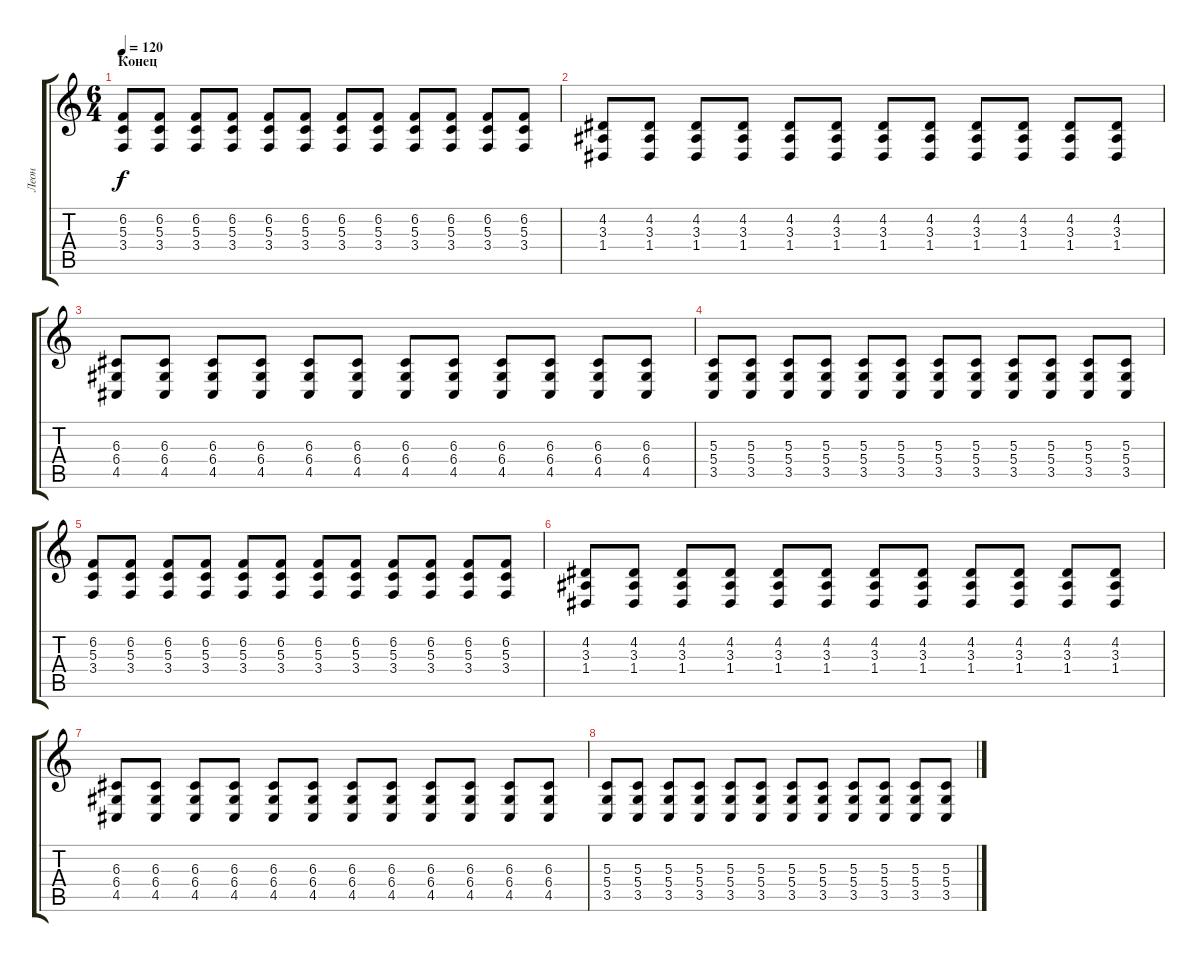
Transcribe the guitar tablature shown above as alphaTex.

\track ("Леон" "Леон") {instrument choiraahs}
\staff {score tabs}
\tuning (E4 B3 G3 D3 A2 E2) {hide}
\ts (6 4)
\section ("" "Конец")
\tempo 120
\clef g2
\ks c
(6.2 5.3 3.4).8{dy f volume 8 instrument stringensemble1} (6.2 5.3 3.4).8 (6.2 5.3 3.4).8 (6.2 5.3 3.4).8 (6.2 5.3 3.4).8 (6.2 5.3 3.4).8 (6.2 5.3 3.4).8 (6.2 5.3 3.4).8 (6.2 5.3 3.4).8 (6.2 5.3 3.4).8 (6.2 5.3 3.4).8 (6.2 5.3 3.4).8 |
(4.2 3.3 1.4).8 (4.2 3.3 1.4).8 (4.2 3.3 1.4).8 (4.2 3.3 1.4).8 (4.2 3.3 1.4).8 (4.2 3.3 1.4).8 (4.2 3.3 1.4).8 (4.2 3.3 1.4).8 (4.2 3.3 1.4).8 (4.2 3.3 1.4).8 (4.2 3.3 1.4).8 (4.2 3.3 1.4).8 |
(6.3 6.4 4.5).8 (6.3 6.4 4.5).8 (6.3 6.4 4.5).8 (6.3 6.4 4.5).8 (6.3 6.4 4.5).8 (6.3 6.4 4.5).8 (6.3 6.4 4.5).8 (6.3 6.4 4.5).8 (6.3 6.4 4.5).8 (6.3 6.4 4.5).8 (6.3 6.4 4.5).8 (6.3 6.4 4.5).8 |
(5.3 5.4 3.5).8 (5.3 5.4 3.5).8 (5.3 5.4 3.5).8 (5.3 5.4 3.5).8 (5.3 5.4 3.5).8 (5.3 5.4 3.5).8 (5.3 5.4 3.5).8 (5.3 5.4 3.5).8 (5.3 5.4 3.5).8 (5.3 5.4 3.5).8 (5.3 5.4 3.5).8 (5.3 5.4 3.5).8 |
(6.2 5.3 3.4).8{volume 7 instrument stringensemble1} (6.2 5.3 3.4).8 (6.2 5.3 3.4).8 (6.2 5.3 3.4).8 (6.2 5.3 3.4).8 (6.2 5.3 3.4).8 (6.2 5.3 3.4).8 (6.2 5.3 3.4).8 (6.2 5.3 3.4).8 (6.2 5.3 3.4).8 (6.2 5.3 3.4).8 (6.2 5.3 3.4).8 |
(4.2 3.3 1.4).8{volume 5} (4.2 3.3 1.4).8 (4.2 3.3 1.4).8 (4.2 3.3 1.4).8 (4.2 3.3 1.4).8 (4.2 3.3 1.4).8 (4.2 3.3 1.4).8 (4.2 3.3 1.4).8 (4.2 3.3 1.4).8 (4.2 3.3 1.4).8 (4.2 3.3 1.4).8 (4.2 3.3 1.4).8 |
(6.3 6.4 4.5).8{volume 3} (6.3 6.4 4.5).8 (6.3 6.4 4.5).8 (6.3 6.4 4.5).8 (6.3 6.4 4.5).8 (6.3 6.4 4.5).8 (6.3 6.4 4.5).8 (6.3 6.4 4.5).8 (6.3 6.4 4.5).8 (6.3 6.4 4.5).8 (6.3 6.4 4.5).8 (6.3 6.4 4.5).8 |
(5.3 5.4 3.5).8{volume 1} (5.3 5.4 3.5).8 (5.3 5.4 3.5).8 (5.3 5.4 3.5).8 (5.3 5.4 3.5).8 (5.3 5.4 3.5).8 (5.3 5.4 3.5).8 (5.3 5.4 3.5).8 (5.3 5.4 3.5).8 (5.3 5.4 3.5).8 (5.3 5.4 3.5).8 (5.3 5.4 3.5).8
